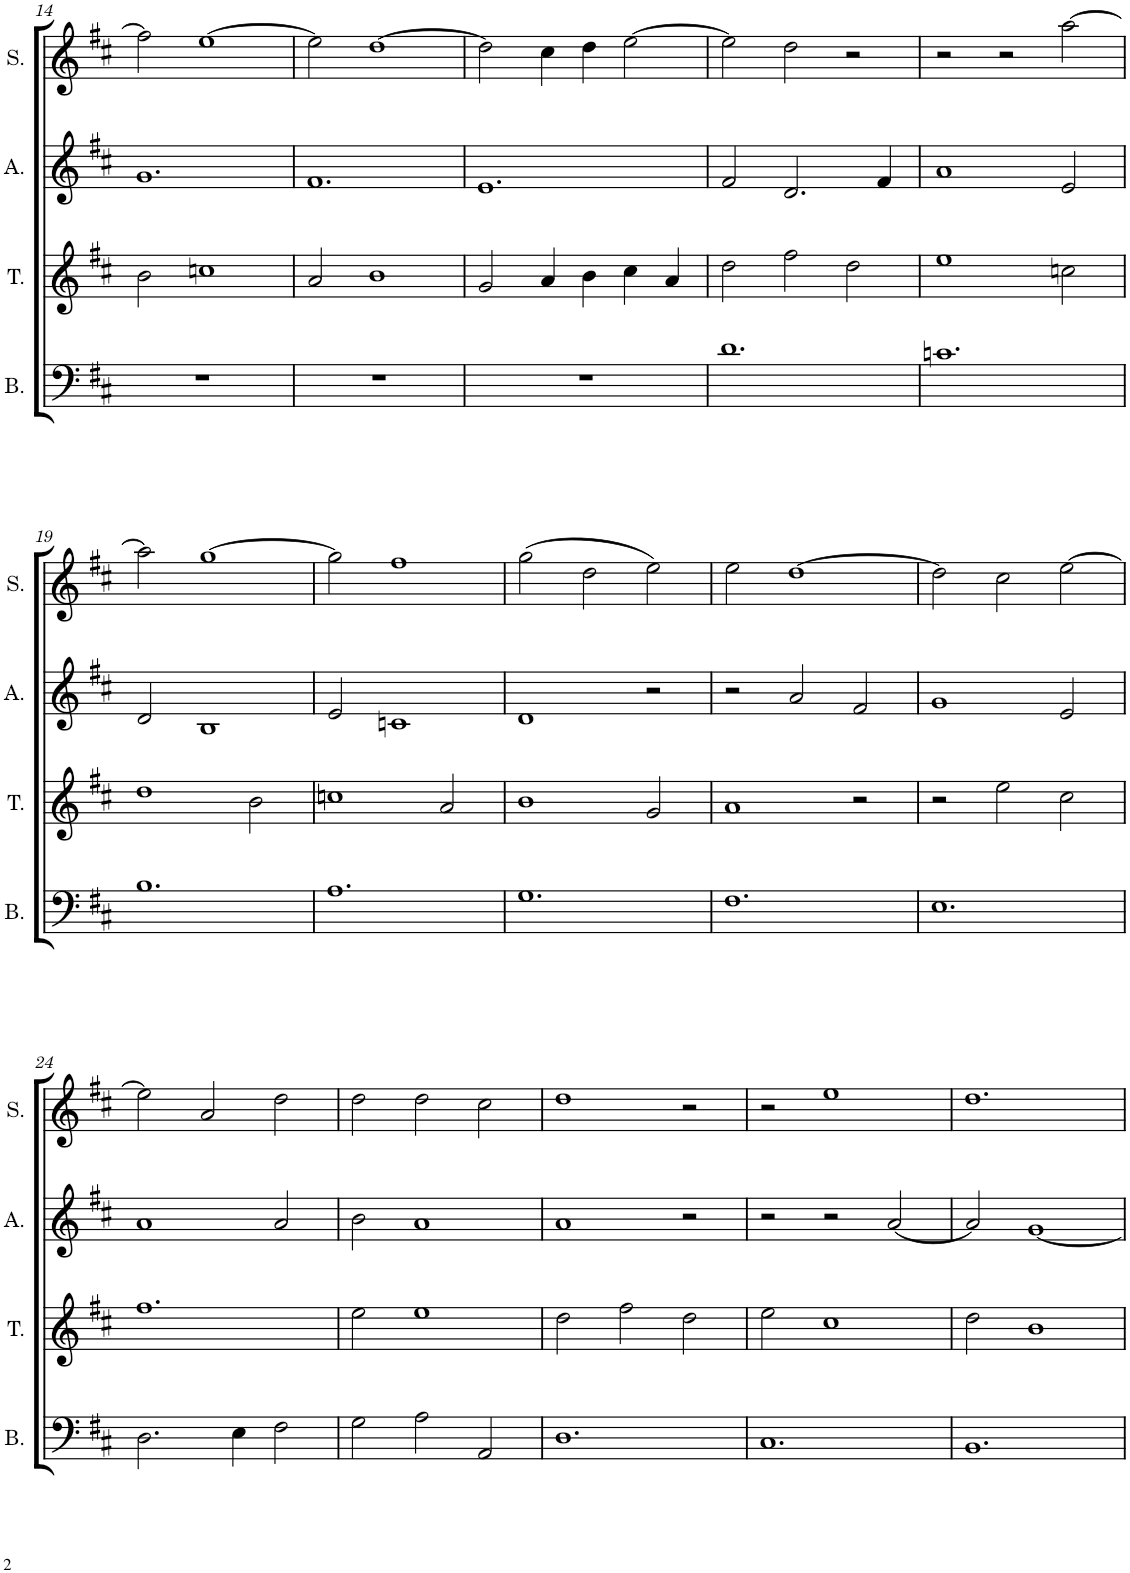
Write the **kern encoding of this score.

**kern	**kern	**kern	**kern
*part4	*part3	*part2	*part1
*staff4	*staff3	*staff2	*staff1
*I"Basse	*I"Ténor	*I"Alto	*I"Soprano
*I'B.	*I'T.	*I'A.	*I'S.
!!LO:PB:g=z
*clefF4	*clefG2	*clefG2	*clefG2
*k[f#c#]	*k[f#c#]	*k[f#c#]	*k[f#c#]
*M3/2	*M3/2	*M3/2	*M3/2
=14	=14	=14	=14
1.r	2b\	1.g	2ff#\]
.	1ccn	.	[1ee
=15	=15	=15	=15
1.r	2a/	1.f#	2ee\]
.	1b	.	[1dd
=16	=16	=16	=16
1.r	2g/	1.e	2dd\]
.	4a/	.	4cc#\
.	4b\	.	4dd\
.	4cc#\	.	[2ee\
.	4a/	.	.
=17	=17	=17	=17
1.d	2dd\	2f#/	2ee\]
.	2ff#\	2.d/	2dd\
.	2dd\	.	2r
.	.	4f#/	.
=18	=18	=18	=18
1.cn	1ee	1a	2r
.	.	.	2r
.	2ccn\	2e/	[2aa\
!!LO:LB:g=z
=19	=19	=19	=19
1.B	1dd	2d/	2aa\]
.	.	1B	[1gg
.	2b\	.	.
=20	=20	=20	=20
1.A	1ccn	2e/	2gg\]
.	.	1cn	1ff#
.	2a/	.	.
=21	=21	=21	=21
1.G	1b	1d	(2gg\
.	.	.	2dd\
.	2g/	2r	2ee\)
=22	=22	=22	=22
1.F#	1a	2r	2ee\
.	.	2a/	[1dd
.	2r	2f#/	.
=23	=23	=23	=23
1.E	2r	1g	2dd\]
.	2ee\	.	2cc#\
.	2cc#\	2e/	[2ee\
!!LO:LB:g=z
=24	=24	=24	=24
2.D\	1.ff#	1a	2ee\]
.	.	.	2a/
4E\	.	.	.
2F#\	.	2a/	2dd\
=25	=25	=25	=25
2G\	2ee\	2b\	2dd\
2A\	1ee	1a	2dd\
2AA/	.	.	2cc#\
=26	=26	=26	=26
1.D	2dd\	1a	1dd
.	2ff#\	.	.
.	2dd\	2r	2r
=27	=27	=27	=27
1.C#	2ee\	2r	2r
.	1cc#	2r	1ee
.	.	[2a/	.
=28	=28	=28	=28
1.BB	2dd\	2a/]	1.dd
.	1b	[1g	.
=	=	=	=
*-	*-	*-	*-
